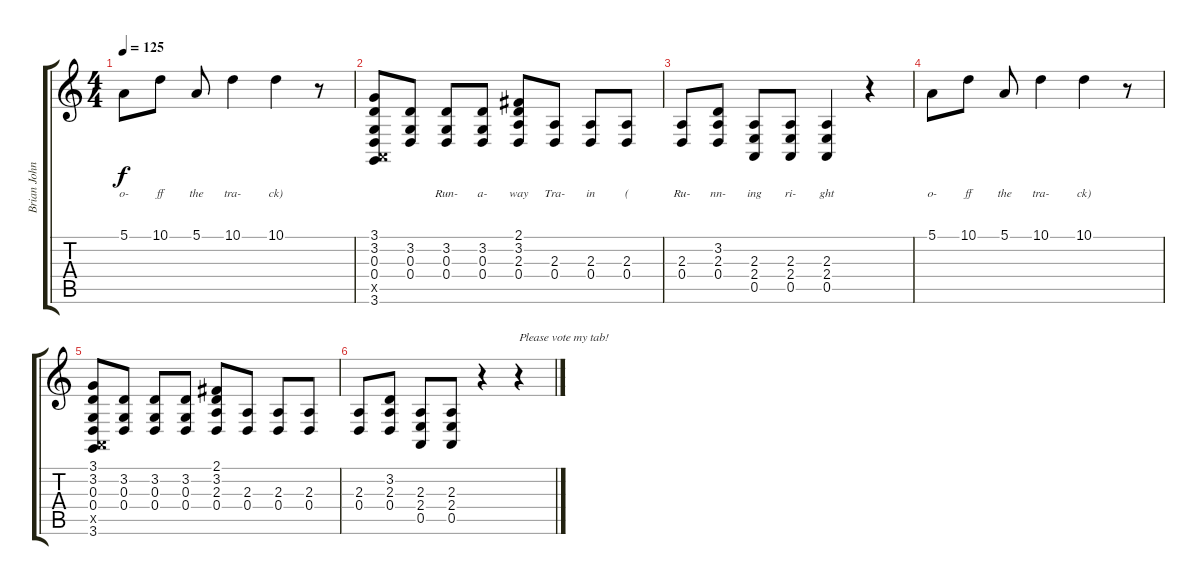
\track ("Brian Johnson" "Brian John") {instrument lead6voice}
\staff {score tabs}
\tuning (E4 B3 G3 D3 A2 E2) {hide}
\ts (4 4)
\tempo 125
\clef g2
\ks c
5.1.8{lyrics (0 "o-") lyrics (1 "") lyrics (2 "") lyrics (3 "") lyrics (4 "") dy f} 10.1.8{lyrics (0 "ff") lyrics (1 "") lyrics (2 "") lyrics (3 "") lyrics (4 "")} 5.1.8{lyrics (0 "the") lyrics (1 "") lyrics (2 "") lyrics (3 "") lyrics (4 "")} 10.1.4{lyrics (0 "tra-") lyrics (1 "") lyrics (2 "") lyrics (3 "") lyrics (4 "")} 10.1.4{lyrics (0 "ck)") lyrics (1 "") lyrics (2 "") lyrics (3 "") lyrics (4 "")} r.8 |
(3.1 3.2 0.3 0.4 0.5{x} 3.6).8{lyrics (0 "") lyrics (1 "") lyrics (2 "") lyrics (3 "") lyrics (4 "")} (3.2 0.3 0.4).8{lyrics (0 "") lyrics (1 "") lyrics (2 "") lyrics (3 "") lyrics (4 "")} (3.2 0.3 0.4).8{lyrics (0 "Run-") lyrics (1 "") lyrics (2 "") lyrics (3 "") lyrics (4 "")} (3.2 0.3 0.4).8{lyrics (0 "a-") lyrics (1 "") lyrics (2 "") lyrics (3 "") lyrics (4 "")} (2.1 3.2 2.3 0.4).8{lyrics (0 "way") lyrics (1 "") lyrics (2 "") lyrics (3 "") lyrics (4 "")} (2.3 0.4).8{lyrics (0 "Tra-") lyrics (1 "") lyrics (2 "") lyrics (3 "") lyrics (4 "")} (2.3 0.4).8{lyrics (0 "in") lyrics (1 "") lyrics (2 "") lyrics (3 "") lyrics (4 "")} (2.3 0.4).8{lyrics (0 "(") lyrics (1 "") lyrics (2 "") lyrics (3 "") lyrics (4 "")} |
(2.3 0.4).8{lyrics (0 "Ru-") lyrics (1 "") lyrics (2 "") lyrics (3 "") lyrics (4 "")} (3.2 2.3 0.4).8{lyrics (0 "nn-") lyrics (1 "") lyrics (2 "") lyrics (3 "") lyrics (4 "")} (2.3 2.4 0.5).8{lyrics (0 "ing") lyrics (1 "") lyrics (2 "") lyrics (3 "") lyrics (4 "")} (2.3 2.4 0.5).8{lyrics (0 "ri-") lyrics (1 "") lyrics (2 "") lyrics (3 "") lyrics (4 "")} (2.3 2.4 0.5).4{lyrics (0 "ght") lyrics (1 "") lyrics (2 "") lyrics (3 "") lyrics (4 "")} r.4 |
5.1.8{lyrics (0 "o-") lyrics (1 "") lyrics (2 "") lyrics (3 "") lyrics (4 "")} 10.1.8{lyrics (0 "ff") lyrics (1 "") lyrics (2 "") lyrics (3 "") lyrics (4 "")} 5.1.8{lyrics (0 "the") lyrics (1 "") lyrics (2 "") lyrics (3 "") lyrics (4 "")} 10.1.4{lyrics (0 "tra-") lyrics (1 "") lyrics (2 "") lyrics (3 "") lyrics (4 "")} 10.1.4{lyrics (0 "ck)") lyrics (1 "") lyrics (2 "") lyrics (3 "") lyrics (4 "")} r.8 |
(3.1 3.2 0.3 0.4 0.5{x} 3.6).8 (3.2 0.3 0.4).8 (3.2 0.3 0.4).8 (3.2 0.3 0.4).8 (2.1 3.2 2.3 0.4).8 (2.3 0.4).8 (2.3 0.4).8 (2.3 0.4).8 |
(2.3 0.4).8 (3.2 2.3 0.4).8 (2.3 2.4 0.5).8 (2.3 2.4 0.5).8 r.4 r.4{txt "Please vote my tab!"}
